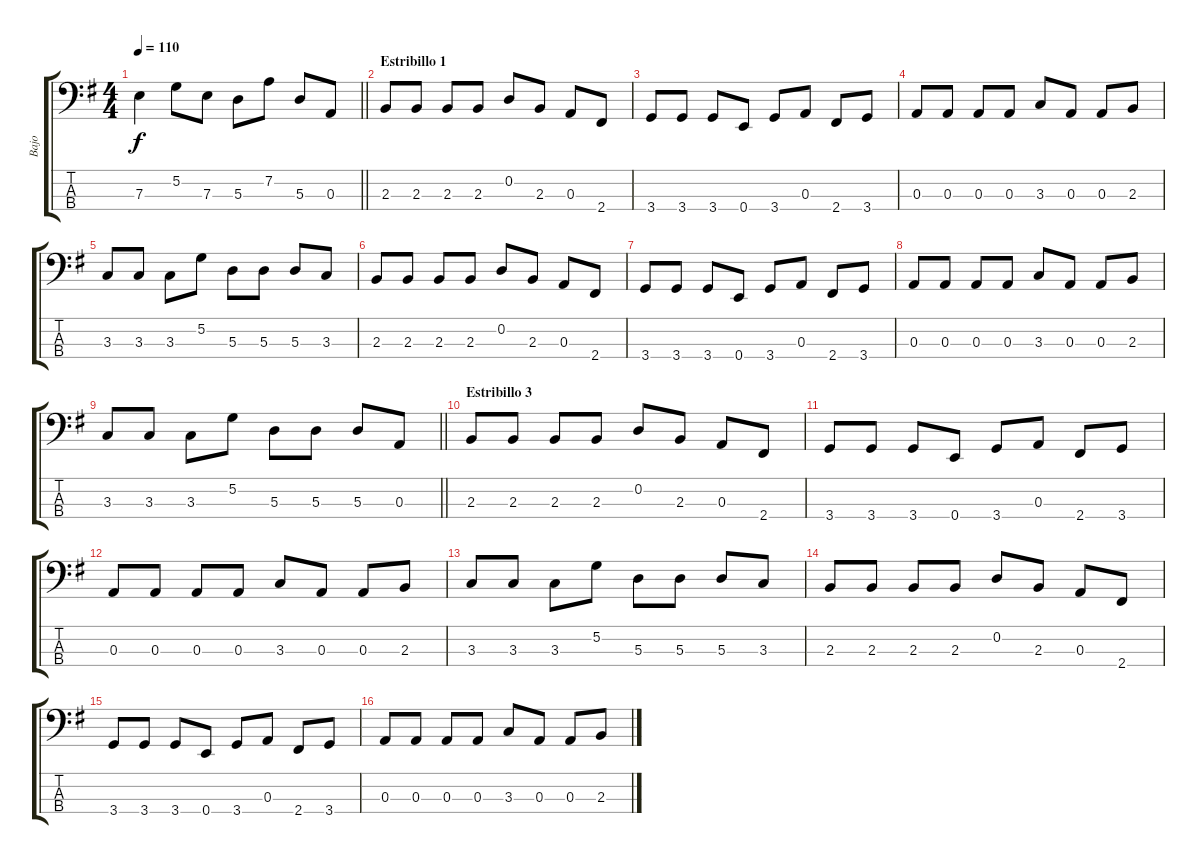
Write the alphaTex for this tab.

\track ("Bajo" "Bajo") {instrument electricbasspick}
\staff {score tabs}
\tuning (G2 D2 A1 E1) {hide}
\ts (4 4)
\tempo 110
\clef f4
\barLineRight lightlight
\ks g
7.3.4{dy f} 5.2.8 7.3.8 5.3.8 7.2.8 5.3.8 0.3.8 |
\section ("" "Estribillo 1")
2.3.8 2.3.8 2.3.8 2.3.8 0.2.8 2.3.8 0.3.8 2.4.8 |
3.4.8 3.4.8 3.4.8 0.4.8 3.4.8 0.3.8 2.4.8 3.4.8 |
0.3.8 0.3.8 0.3.8 0.3.8 3.3.8 0.3.8 0.3.8 2.3.8 |
3.3.8 3.3.8 3.3.8 5.2.8 5.3.8 5.3.8 5.3.8 3.3.8 |
2.3.8 2.3.8 2.3.8 2.3.8 0.2.8 2.3.8 0.3.8 2.4.8 |
3.4.8 3.4.8 3.4.8 0.4.8 3.4.8 0.3.8 2.4.8 3.4.8 |
0.3.8 0.3.8 0.3.8 0.3.8 3.3.8 0.3.8 0.3.8 2.3.8 |
\barLineRight lightlight
3.3.8 3.3.8 3.3.8 5.2.8 5.3.8 5.3.8 5.3.8 0.3.8 |
\section ("" "Estribillo 3")
2.3.8 2.3.8 2.3.8 2.3.8 0.2.8 2.3.8 0.3.8 2.4.8 |
3.4.8 3.4.8 3.4.8 0.4.8 3.4.8 0.3.8 2.4.8 3.4.8 |
0.3.8 0.3.8 0.3.8 0.3.8 3.3.8 0.3.8 0.3.8 2.3.8 |
3.3.8 3.3.8 3.3.8 5.2.8 5.3.8 5.3.8 5.3.8 3.3.8 |
2.3.8 2.3.8 2.3.8 2.3.8 0.2.8 2.3.8 0.3.8 2.4.8 |
3.4.8 3.4.8 3.4.8 0.4.8 3.4.8 0.3.8 2.4.8 3.4.8 |
0.3.8 0.3.8 0.3.8 0.3.8 3.3.8 0.3.8 0.3.8 2.3.8
